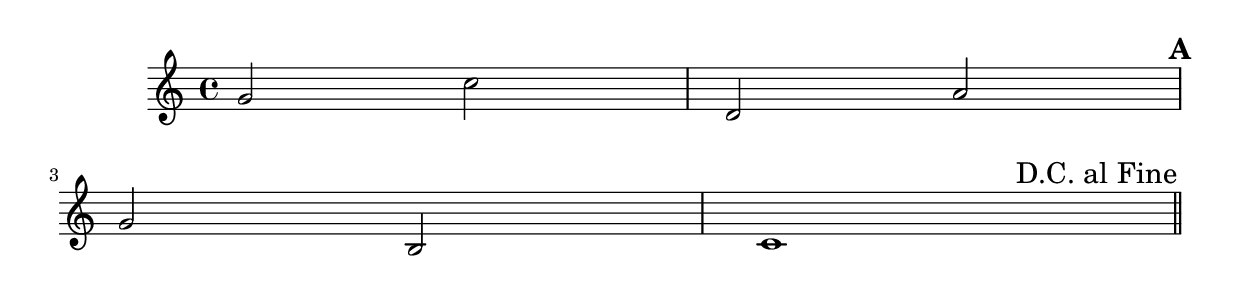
%% Do not edit this file; it is auto-generated from LSR http://lsr.dsi.unimi.it
%% This file is in the public domain.
\version "2.11.66"

\header {
  lsrtags = "text"

  texidoces = "
Las marcas se pueden imprimir al final de la línea actual, en vez de
al comienzo de la línea siguiente.  Esto es útil principalmente cuando
se tiene que añadir una marca al final de la partitura (donde no hay
línea siguiente).

En tales casos, el extremo derecho de la marca se tiene que alinear
con la última línea divisoria, como muestra la segunda línea de este
ejemplo.

"
  doctitlees = "Imprimir marcas al final de la línea o de la partitura"

  texidoc = "
Marks can be printed at the end of the current line, instead of the
beginning of the following line. This is particularly useful when a
mark has to be added at the end of a score -- when there is no next
line.

In such cases, the right end of the mark has to be aligned with the
final bar line, as demonstrated on the second line of this example. 

"
  doctitle = "Printing marks at the end of a line or a score"
} % begin verbatim

\relative c'' {  
  \override Score.RehearsalMark #'break-visibility = #begin-of-line-invisible
  g2 c
  d,2 a'
  \mark \default
  \break
  g2 b,
  c1 \bar "||"
  \override Score.RehearsalMark #'self-alignment-X = #RIGHT  
  \mark "D.C. al Fine"
}
